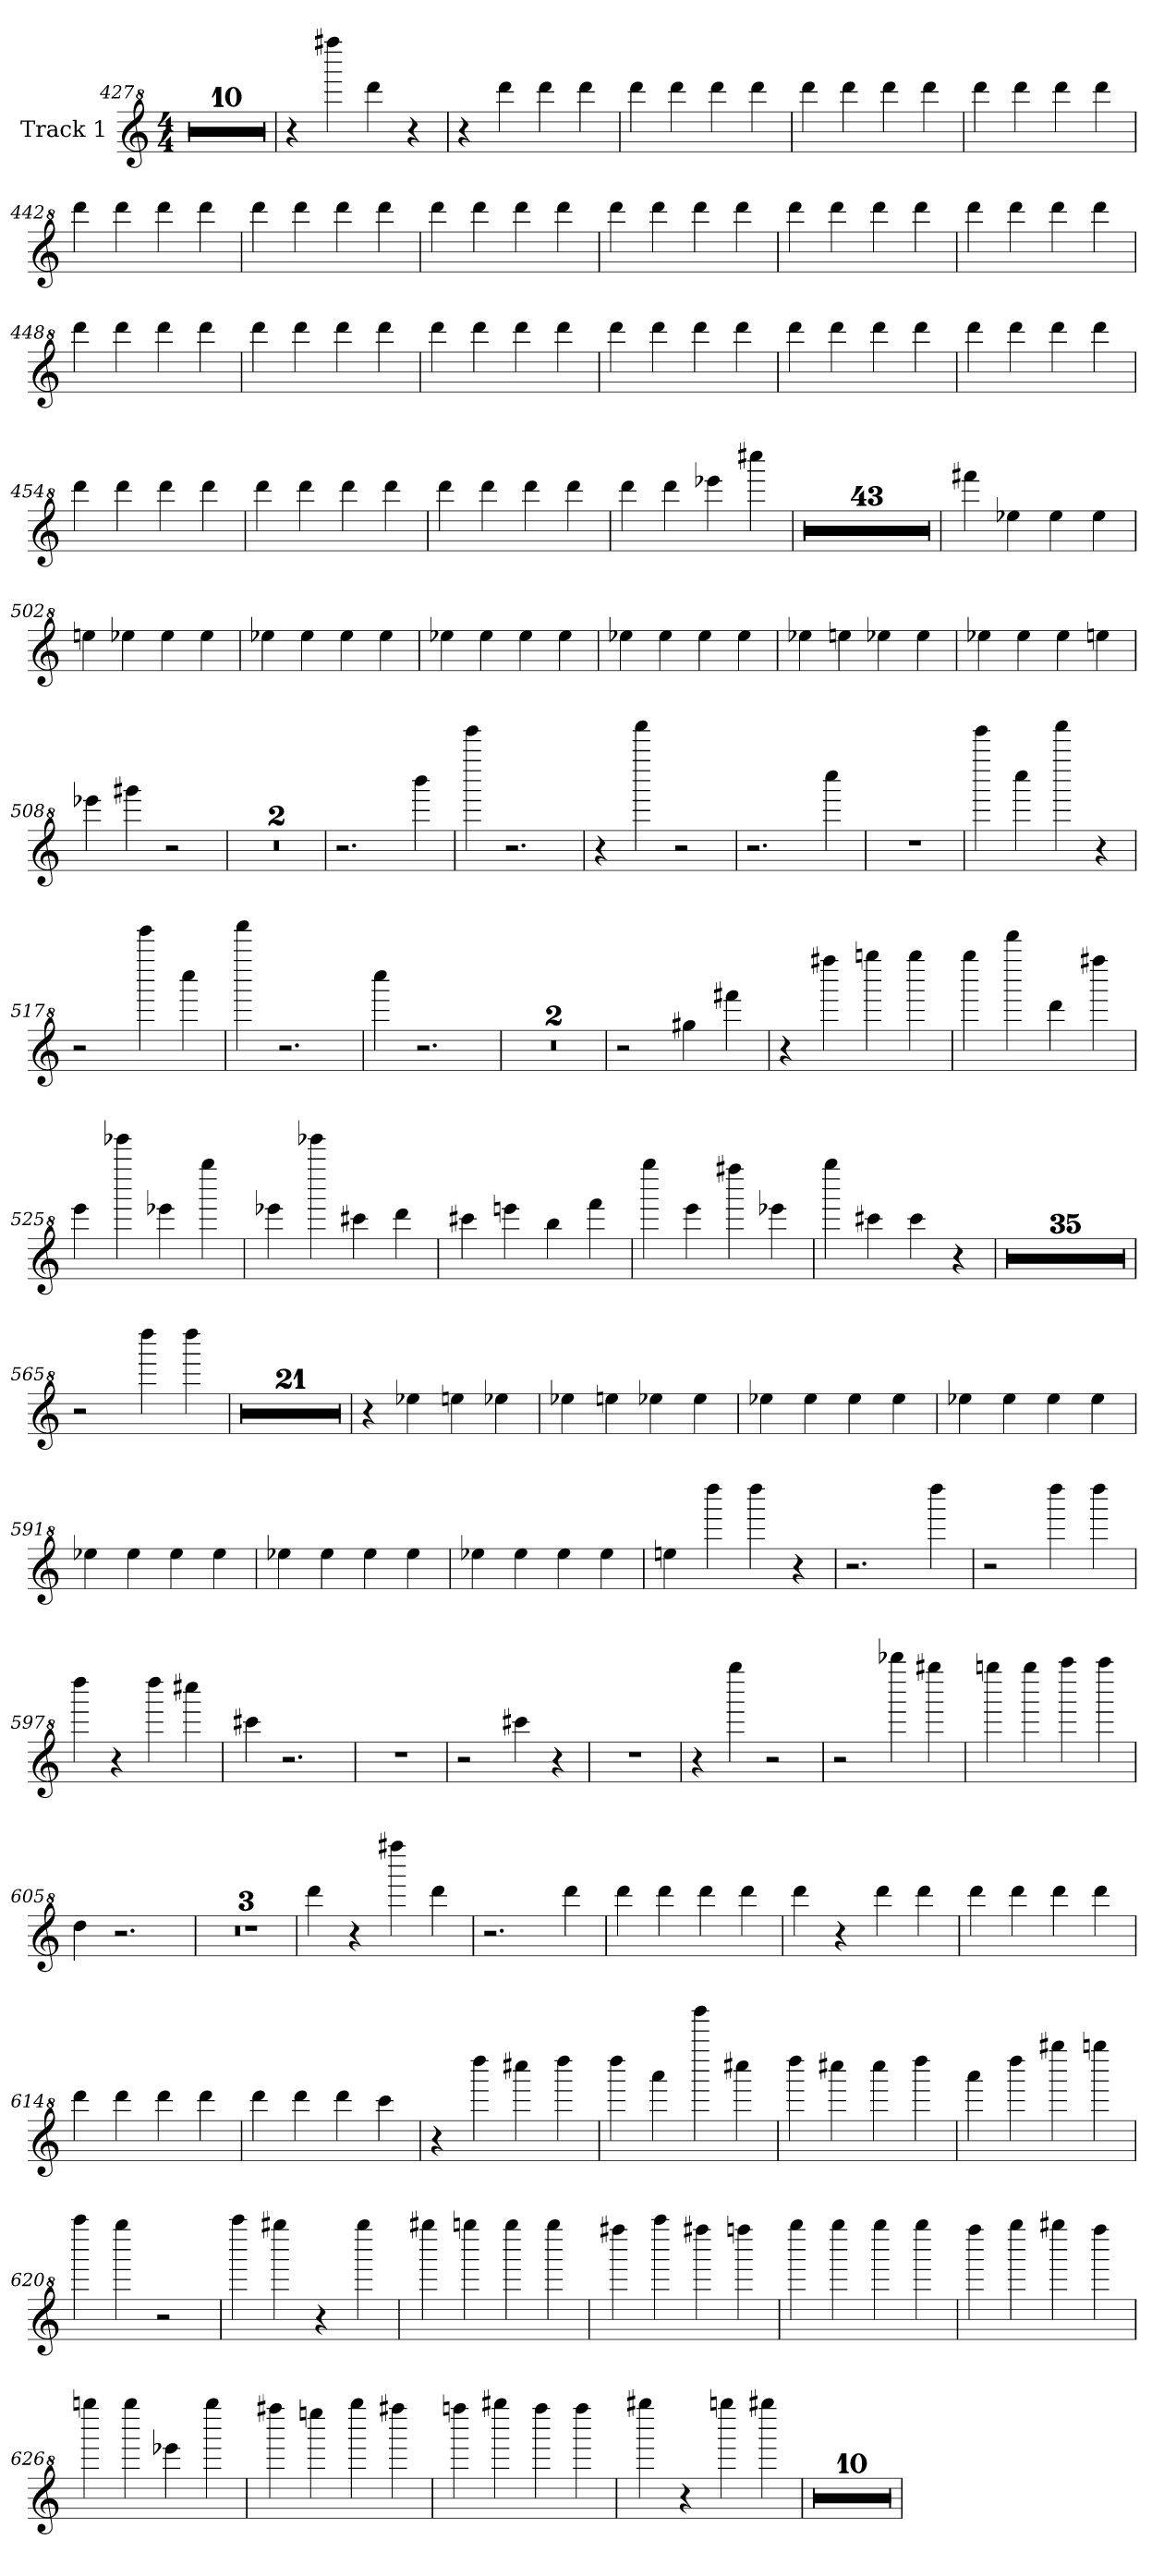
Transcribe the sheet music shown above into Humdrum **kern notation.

**kern
*part1
*staff1
*I"Track 1
*clefG^2
*M4/4
=427
1r
=428
1r
=429
1r
=430
1r
=431
1r
=432
1r
=433
1r
=434
1r
=435
1r
=436
1r
=437
4r
4fffff#X
4dddd
4r
=438
4r
4dddd
4dddd
4dddd
=439
4dddd
4dddd
4dddd
4dddd
=440
4dddd
4dddd
4dddd
4dddd
=441
4dddd
4dddd
4dddd
4dddd
=442
4dddd
4dddd
4dddd
4dddd
=443
4dddd
4dddd
4dddd
4dddd
=444
4dddd
4dddd
4dddd
4dddd
=445
4dddd
4dddd
4dddd
4dddd
=446
4dddd
4dddd
4dddd
4dddd
=447
4dddd
4dddd
4dddd
4dddd
=448
4dddd
4dddd
4dddd
4dddd
=449
4dddd
4dddd
4dddd
4dddd
=450
4dddd
4dddd
4dddd
4dddd
=451
4dddd
4dddd
4dddd
4dddd
=452
4dddd
4dddd
4dddd
4dddd
=453
4dddd
4dddd
4dddd
4dddd
=454
4dddd
4dddd
4dddd
4dddd
=455
4dddd
4dddd
4dddd
4dddd
=456
4dddd
4dddd
4dddd
4dddd
=457
4dddd
4dddd
4eeee-X
4ccccc#X
=458
1r
=459
1r
=460
1r
=461
1r
=462
1r
=463
1r
=464
1r
=465
1r
=466
1r
=467
1r
=468
1r
=469
1r
=470
1r
=471
1r
=472
1r
=473
1r
=474
1r
=475
1r
=476
1r
=477
1r
=478
1r
=479
1r
=480
1r
=481
1r
=482
1r
=483
1r
=484
1r
=485
1r
=486
1r
=487
1r
=488
1r
=489
1r
=490
1r
=491
1r
=492
1r
=493
1r
=494
1r
=495
1r
=496
1r
=497
1r
=498
1r
=499
1r
=500
1r
=501
4ffff#X
4eee-X
4eee-
4eee-
=502
4eeen
4eee-X
4eee-
4eee-
=503
4eee-X
4eee-
4eee-
4eee-
=504
4eee-X
4eee-
4eee-
4eee-
=505
4eee-X
4eee-
4eee-
4eee-
=506
4eee-X
4eeen
4eee-X
4eee-
=507
4eee-X
4eee-
4eee-
4eeen
=508
4eeee-X
4gggg#X
2r
=509
1r
=510
1r
=511
2.r
4bbbb
=512
4eeeeee
2.r
=513
4r
4ffffff
2r
=514
2.r
4ccccc
=515
1r
=516
4eeeeee
4ccccc
4ffffff
4r
=517
2r
4eeeeee
4ccccc
=518
4ffffff
2.r
=519
4ccccc
2.r
=520
1r
=521
1r
=522
2r
4ggg#X
4ffff#X
=523
4r
4fffff#X
4gggggn
4ggggg
=524
4ggggg
4dddddd
4dddd
4fffff#X
=525
4eeee
4eeeeee-X
4eeee-X
4ggggg
=526
4eeee-X
4eeeeee-X
4cccc#X
4dddd
=527
4cccc#X
4eeeen
4bbb
4ffff
=528
4ggggg
4eeee
4fffff#X
4eeee-X
=529
4ggggg
4cccc#X
4cccc#
4r
=530
1r
=531
1r
=532
1r
=533
1r
=534
1r
=535
1r
=536
1r
=537
1r
=538
1r
=539
1r
=540
1r
=541
1r
=542
1r
=543
1r
=544
1r
=545
1r
=546
1r
=547
1r
=548
1r
=549
1r
=550
1r
=551
1r
=552
1r
=553
1r
=554
1r
=555
1r
=556
1r
=557
1r
=558
1r
=559
1r
=560
1r
=561
1r
=562
1r
=563
1r
=564
1r
=565
2r
4ddddd
4ddddd
=566
1r
=567
1r
=568
1r
=569
1r
=570
1r
=571
1r
=572
1r
=573
1r
=574
1r
=575
1r
=576
1r
=577
1r
=578
1r
=579
1r
=580
1r
=581
1r
=582
1r
=583
1r
=584
1r
=585
1r
=586
1r
=587
4r
4eee-X
4eeen
4eee-X
=588
4eee-X
4eeen
4eee-X
4eee-
=589
4eee-X
4eee-
4eee-
4eee-
=590
4eee-X
4eee-
4eee-
4eee-
=591
4eee-X
4eee-
4eee-
4eee-
=592
4eee-X
4eee-
4eee-
4eee-
=593
4eee-X
4eee-
4eee-
4eee-
=594
4eeen
4ddddd
4ddddd
4r
=595
2.r
4ddddd
=596
2r
4ddddd
4ddddd
=597
4ddddd
4r
4ddddd
4ccccc#X
=598
4cccc#X
2.r
=599
1r
=600
2r
4cccc#X
4r
=601
1r
=602
4r
4ggggg
2r
=603
2r
4bbbbb-X
4ggggg#X
=604
4gggggn
4ggggg
4aaaaa
4aaaaa
=605
4ddd
2.r
=606
1r
=607
1r
=608
1r
=609
4dddd
4r
4fffff#X
4dddd
=610
2.r
4dddd
=611
4dddd
4dddd
4dddd
4dddd
=612
4dddd
4r
4dddd
4dddd
=613
4dddd
4dddd
4dddd
4dddd
=614
4dddd
4dddd
4dddd
4dddd
=615
4dddd
4dddd
4dddd
4cccc
=616
4r
4ddddd
4ccccc#X
4ddddd
=617
4ddddd
4aaaa
4gggggg
4ccccc#X
=618
4ddddd
4ccccc#X
4ccccc#
4ddddd
=619
4aaaa
4ddddd
4ggggg#X
4gggggn
=620
4aaaaa
4ggggg
2r
=621
4aaaaa
4ggggg#X
4r
4ggggg#
=622
4ggggg#X
4gggggn
4ggggg
4ggggg
=623
4fffff#X
4aaaaa
4fffff#X
4fffffn
=624
4ggggg
4ggggg
4ggggg
4ggggg
=625
4fffff
4ggggg
4ggggg#X
4fffff
=626
4gggggn
4ggggg
4eeee-X
4ggggg
=627
4fffff#X
4eeeeen
4ggggg
4fffff#X
=628
4fffffn
4ggggg#X
4fffff
4fffff
=629
4ggggg#X
4r
4gggggn
4ggggg#X
=630
1r
=631
1r
=632
1r
=633
1r
=634
1r
=635
1r
=636
1r
=637
1r
=638
1r
=639
1r
=
*-
